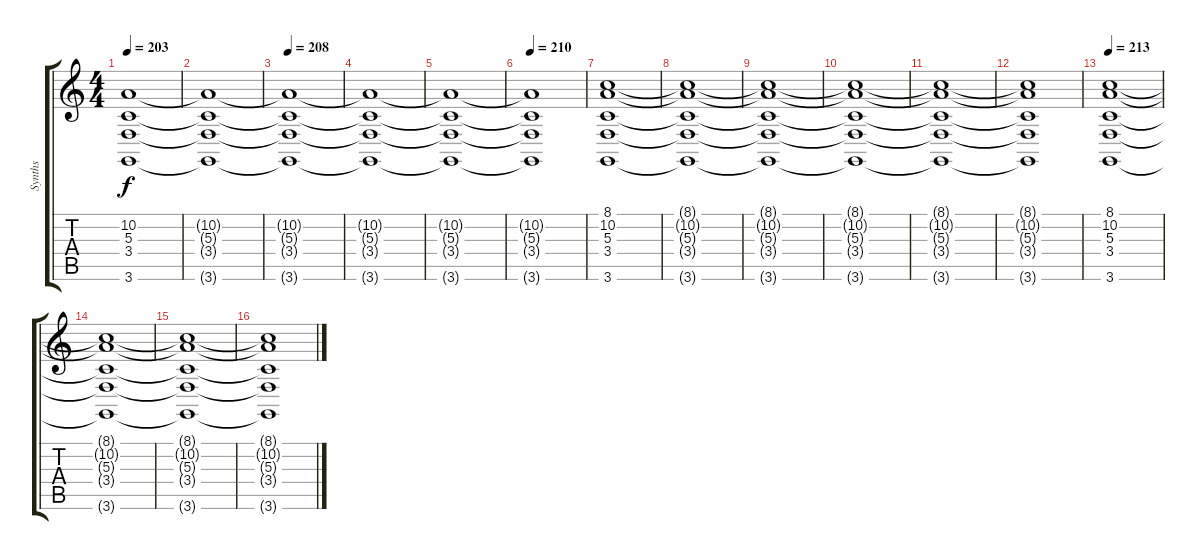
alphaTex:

\track ("Synths" "Synths") {instrument stringensemble1}
\staff {score tabs}
\tuning (E4 B3 G3 D3 A2 E2) {hide}
\ts (4 4)
\tempo 203
\clef g2
\ks c
(10.2 5.3 3.4 3.6).1{dy f} |
(10.2{t} 5.3{t} 3.4{t} 3.6{t}).1 |
\tempo 208
(10.2{t} 5.3{t} 3.4{t} 3.6{t}).1 |
(10.2{t} 5.3{t} 3.4{t} 3.6{t}).1 |
(10.2{t} 5.3{t} 3.4{t} 3.6{t}).1 |
\tempo 210
(10.2{t} 5.3{t} 3.4{t} 3.6{t}).1 |
(8.1 10.2 5.3 3.4 3.6).1 |
(8.1{t} 10.2{t} 5.3{t} 3.4{t} 3.6{t}).1 |
(8.1{t} 10.2{t} 5.3{t} 3.4{t} 3.6{t}).1 |
(8.1{t} 10.2{t} 5.3{t} 3.4{t} 3.6{t}).1 |
(8.1{t} 10.2{t} 5.3{t} 3.4{t} 3.6{t}).1 |
(8.1{t} 10.2{t} 5.3{t} 3.4{t} 3.6{t}).1 |
\tempo 213
(8.1 10.2 5.3 3.4 3.6).1 |
(8.1{t} 10.2{t} 5.3{t} 3.4{t} 3.6{t}).1 |
(8.1{t} 10.2{t} 5.3{t} 3.4{t} 3.6{t}).1 |
(8.1{t} 10.2{t} 5.3{t} 3.4{t} 3.6{t}).1
